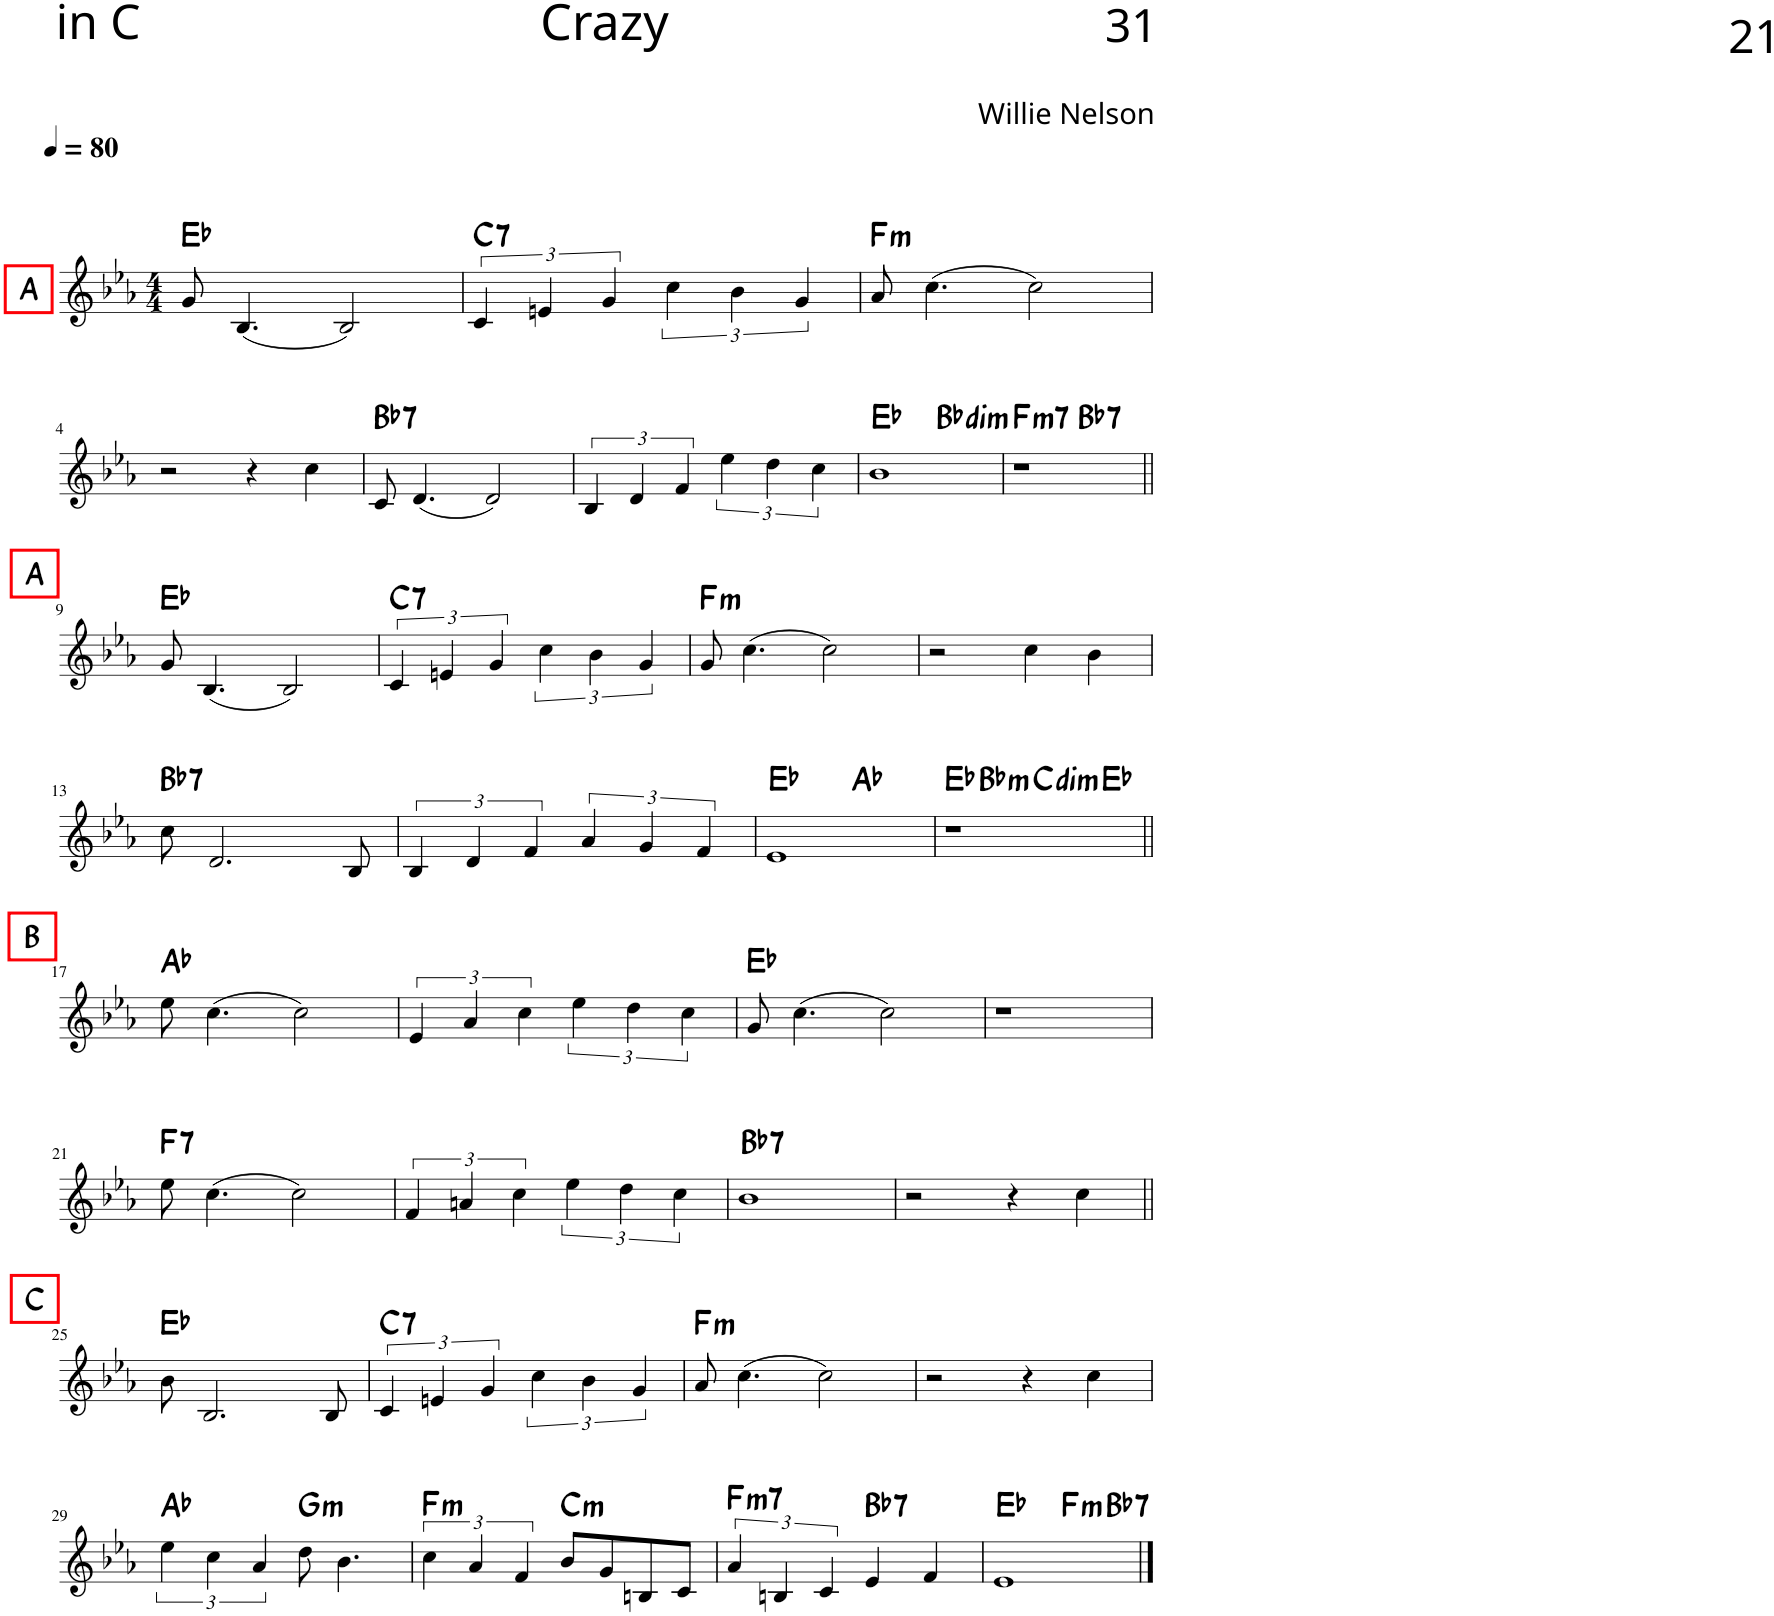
**kern	**harte
*part1	*part1
*staff1	*
*I"Piano	*
*I'Pno	*
*clefG2	*
*k[b-e-a-]	*
*M4/4	*
*MM80	*
=1	=1
!LO:TX:a:B:t=A	!
8g/	Eb:maj
(4.B-/	.
2B-/)	.
=2	=2
!	!LO:H:kt=7
6c/	C:7
6en/	.
6g/	.
6cc\	.
6b-\	.
6g/	.
=3	=3
!	!LO:H:kt=m
8a-/	F:min
(4.cc\	.
2cc\)	.
!!LO:LB:g=z
=4	=4
2r	.
4r	.
4cc\	.
=5	=5
!	!LO:H:kt=7
8c/	Bb:7
(4.d/	.
2d/)	.
=6	=6
6B-/	.
6d/	.
6f/	.
6ee-\	.
6dd\	.
6cc\	.
=7	=7
*^	*
1b-	2ryy	Eb:maj
!	!	!LO:H:kt=dim
.	2ryy	Bb:dim
=8	=8	=8
!	!	!LO:H:kt=m7
1r	2ryy	F:min7
!	!	!LO:H:kt=7
.	2ryy	Bb:7
!!LO:LB:g=z	!!
=9||	=9||	=9||
!LO:TX:a:B:t=A	!	!
*v	*v	*
8g/	Eb:maj
(4.B-/	.
2B-/)	.
=10	=10
!	!LO:H:kt=7
6c/	C:7
6en/	.
6g/	.
6cc\	.
6b-\	.
6g/	.
=11	=11
!	!LO:H:kt=m
8g/	F:min
(4.cc\	.
2cc\)	.
=12	=12
2r	.
4cc\	.
4b-\	.
!!LO:LB:g=z
=13	=13
!	!LO:H:kt=7
8cc\	Bb:7
2.d/	.
8B-/	.
=14	=14
6B-/	.
6d/	.
6f/	.
6a-/	.
6g/	.
6f/	.
=15	=15
*^	*
1e-	2ryy	Eb:maj
.	2ryy	Ab:maj
=16	=16	=16
*^	*^	*
1r	4ryy	2ryy	2.ryy	Eb:maj
!	!	!	!	!LO:H:kt=m
.	2.ryy	.	.	Bb:min
!	!	!	!	!LO:H:kt=dim
.	.	2ryy	.	C:dim
.	.	.	4ryy	Eb:maj
!!LO:LB:g=z	!!	!!	!!
=17||	=17||	=17||	=17||	=17||
!LO:TX:a:B:t=B	!	!	!	!
*v	*v	*v	*v	*
8ee-\	Ab:maj
(4.cc\	.
2cc\)	.
=18	=18
6e-/	.
6a-/	.
6cc\	.
6ee-\	.
6dd\	.
6cc\	.
=19	=19
8g/	Eb:maj
(4.cc\	.
2cc\)	.
=20	=20
1r	.
!!LO:LB:g=z
=21	=21
!	!LO:H:kt=7
8ee-\	F:7
(4.cc\	.
2cc\)	.
=22	=22
6f/	.
6an/	.
6cc\	.
6ee-\	.
6dd\	.
6cc\	.
=23	=23
!	!LO:H:kt=7
1b-	Bb:7
=24	=24
2r	.
4r	.
4cc\	.
!!LO:LB:g=z
=25||	=25||
!LO:TX:a:B:t=C	!
8b-\	Eb:maj
2.B-/	.
8B-/	.
=26	=26
!	!LO:H:kt=7
6c/	C:7
6en/	.
6g/	.
6cc\	.
6b-\	.
6g/	.
=27	=27
!	!LO:H:kt=m
8a-/	F:min
(4.cc\	.
2cc\)	.
=28	=28
2r	.
4r	.
4cc\	.
!!LO:LB:g=z
=29	=29
6ee-\	Ab:maj
6cc\	.
6a-/	.
!	!LO:H:kt=m
8dd\	G:min
4.b-\	.
=30	=30
!	!LO:H:kt=m
6cc\	F:min
6a-/	.
6f/	.
!	!LO:H:kt=m
8b-/L	C:min
8g/	.
8Bn/	.
8c/J	.
=31	=31
!	!LO:H:kt=m7
6a-/	F:min7
6Bn/	.
6c/	.
!	!LO:H:kt=7
4e-/	Bb:7
4f/	.
=32	=32
*^	*
*	*^	*
1e-	2ryy	2.ryy	Eb:maj
!	!	!	!LO:H:kt=m
.	2ryy	.	F:min
!	!	!	!LO:H:kt=7
.	.	4ryy	Bb:7
*v	*v	*v	*
==	==
*-	*-
